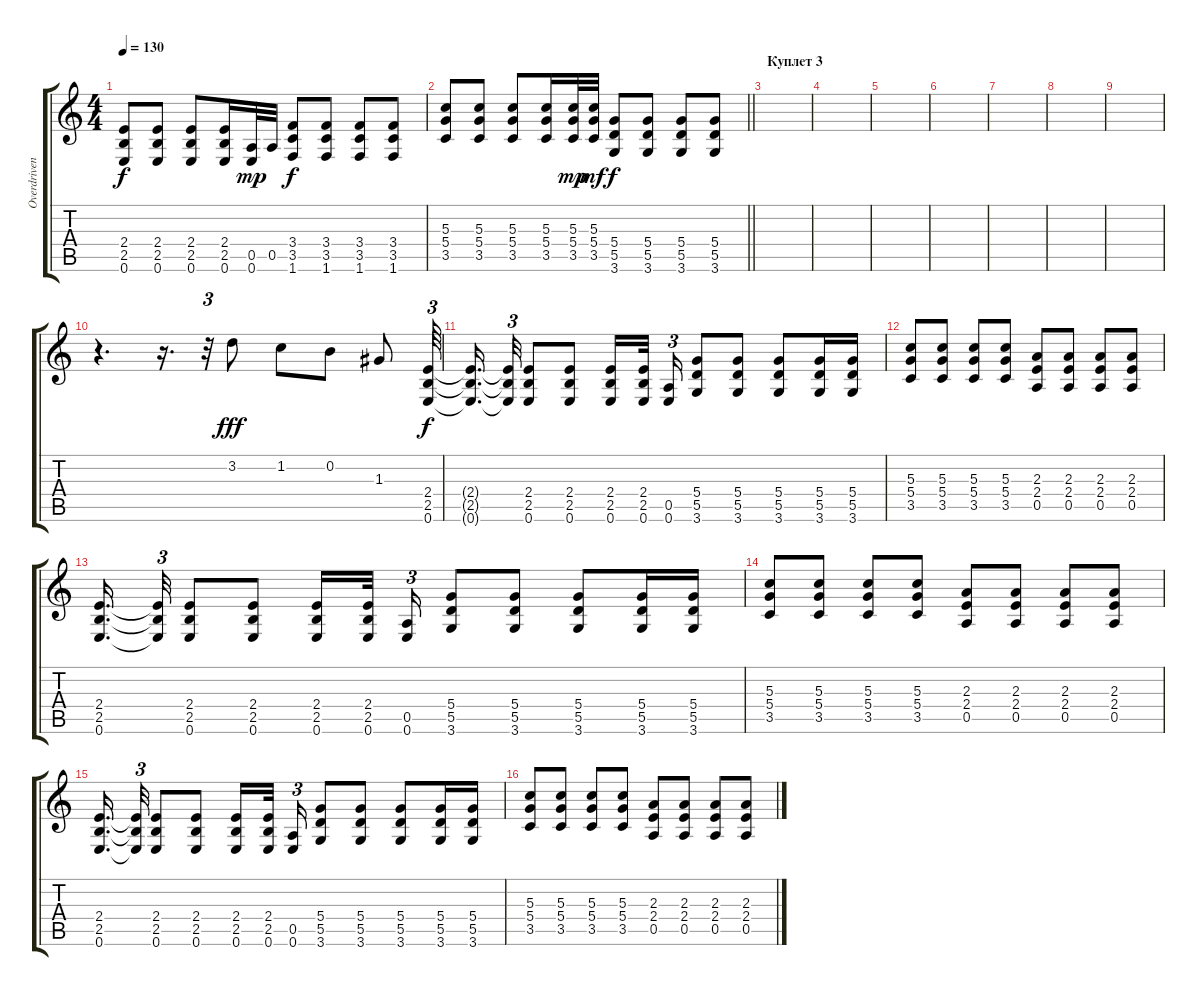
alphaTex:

\track ("Overdriven (Rythmn)" "Overdriven") {instrument overdrivenguitar}
\staff {score tabs}
\tuning (E4 B3 G3 D3 A2 E2) {hide}
\ts (4 4)
\tempo 130
\clef g2
\ks c
(2.4 2.5 0.6).8{dy f} (2.4 2.5 0.6).8 (2.4 2.5 0.6).8 (2.4 2.5 0.6).16 (0.5 0.6).32{dy mp} 0.5.32 (3.4 3.5 1.6).8{dy f} (3.4 3.5 1.6).8 (3.4 3.5 1.6).8 (3.4 3.5 1.6).8 |
\barLineRight lightlight
(5.3 5.4 3.5).8 (5.3 5.4 3.5).8 (5.3 5.4 3.5).8 (5.3 5.4 3.5).16 (5.3 5.4 3.5).32{dy mp} (5.3 5.4 3.5).32{dy mf} (5.4 5.5 3.6).8{dy f} (5.4 5.5 3.6).8 (5.4 5.5 3.6).8 (5.4 5.5 3.6).8 |
\section ("" "Куплет 3")
|
|
|
|
|
|
|
r.4{d} r.16{d} r.32{tu (3 2)} 3.2.8{dy fff} 1.2.8 0.2.8 1.3.8 (2.4 2.5 0.6).64{tu (3 2) dy f} |
(2.4{t} 2.5{t} 0.6{t}).16{d beam splitsecondary} (2.4{t} 2.5{t} 0.6{t}).32{tu (3 2)} (2.4 2.5 0.6).8 (2.4 2.5 0.6).8 (2.4 2.5 0.6).16 (2.4 2.5 0.6).32{beam splitsecondary} (0.5 0.6).16{tu (3 2)} (5.4 5.5 3.6).8 (5.4 5.5 3.6).8 (5.4 5.5 3.6).8 (5.4 5.5 3.6).16 (5.4 5.5 3.6).16 |
(5.3 5.4 3.5).8 (5.3 5.4 3.5).8 (5.3 5.4 3.5).8 (5.3 5.4 3.5).8 (2.3 2.4 0.5).8 (2.3 2.4 0.5).8 (2.3 2.4 0.5).8 (2.3 2.4 0.5).8 |
(2.4 2.5 0.6).16{d beam splitsecondary} (2.4{t} 2.5{t} 0.6{t}).32{tu (3 2)} (2.4 2.5 0.6).8 (2.4 2.5 0.6).8 (2.4 2.5 0.6).16 (2.4 2.5 0.6).32{beam splitsecondary} (0.5 0.6).16{tu (3 2)} (5.4 5.5 3.6).8 (5.4 5.5 3.6).8 (5.4 5.5 3.6).8 (5.4 5.5 3.6).16 (5.4 5.5 3.6).16 |
(5.3 5.4 3.5).8 (5.3 5.4 3.5).8 (5.3 5.4 3.5).8 (5.3 5.4 3.5).8 (2.3 2.4 0.5).8 (2.3 2.4 0.5).8 (2.3 2.4 0.5).8 (2.3 2.4 0.5).8 |
(2.4 2.5 0.6).16{d beam splitsecondary} (2.4{t} 2.5{t} 0.6{t}).32{tu (3 2)} (2.4 2.5 0.6).8 (2.4 2.5 0.6).8 (2.4 2.5 0.6).16 (2.4 2.5 0.6).32{beam splitsecondary} (0.5 0.6).16{tu (3 2)} (5.4 5.5 3.6).8 (5.4 5.5 3.6).8 (5.4 5.5 3.6).8 (5.4 5.5 3.6).16 (5.4 5.5 3.6).16 |
(5.3 5.4 3.5).8 (5.3 5.4 3.5).8 (5.3 5.4 3.5).8 (5.3 5.4 3.5).8 (2.3 2.4 0.5).8 (2.3 2.4 0.5).8 (2.3 2.4 0.5).8 (2.3 2.4 0.5).8
